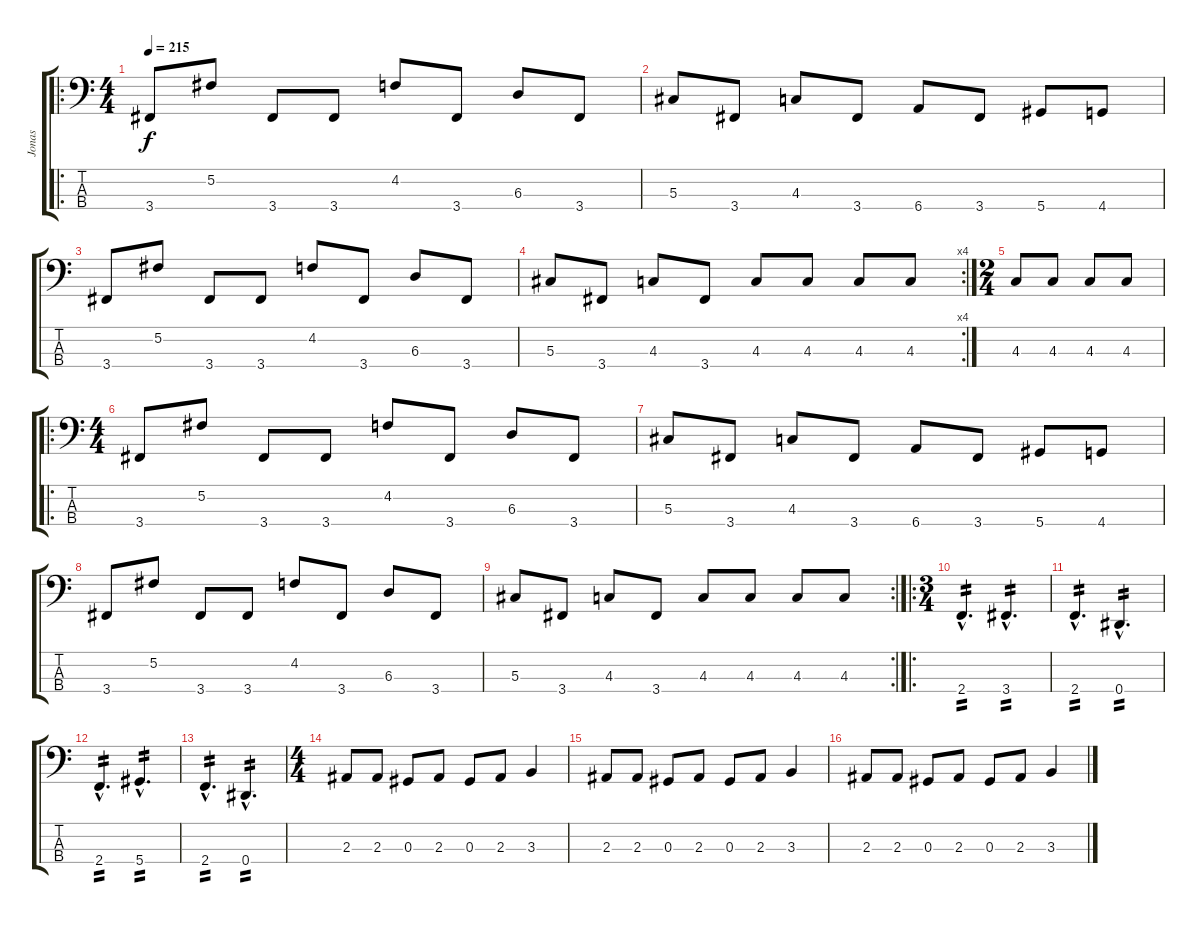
\track ("Jonas" "Jonas") {instrument electricbasspick}
\staff {score tabs}
\tuning (Gb2 Db2 Ab1 Eb1) {hide}
\ro
\ts (4 4)
\tempo 215
\clef f4
\ks c
3.4.8{dy f} 5.2.8 3.4.8 3.4.8 4.2.8 3.4.8 6.3.8 3.4.8 |
5.3.8 3.4.8 4.3.8 3.4.8 6.4.8 3.4.8 5.4.8 4.4.8 |
3.4.8 5.2.8 3.4.8 3.4.8 4.2.8 3.4.8 6.3.8 3.4.8 |
\rc 4
5.3.8 3.4.8 4.3.8 3.4.8 4.3.8 4.3.8 4.3.8 4.3.8 |
\ts (2 4)
4.3.8 4.3.8 4.3.8 4.3.8 |
\ro
\ts (4 4)
3.4.8 5.2.8 3.4.8 3.4.8 4.2.8 3.4.8 6.3.8 3.4.8 |
5.3.8 3.4.8 4.3.8 3.4.8 6.4.8 3.4.8 5.4.8 4.4.8 |
3.4.8 5.2.8 3.4.8 3.4.8 4.2.8 3.4.8 6.3.8 3.4.8 |
\rc 2
5.3.8 3.4.8 4.3.8 3.4.8 4.3.8 4.3.8 4.3.8 4.3.8 |
\ro
\ts (3 4)
2.4{hac}.4{d tp 2} 3.4{hac}.4{d tp 2} |
2.4{hac}.4{d tp 2} 0.4{hac}.4{d tp 2} |
2.4{hac}.4{d tp 2} 5.4{hac}.4{d tp 2} |
2.4{hac}.4{d tp 2} 0.4{hac}.4{d tp 2} |
\ts (4 4)
2.3.8 2.3.8 0.3.8 2.3.8 0.3.8 2.3.8 3.3.4 |
2.3.8 2.3.8 0.3.8 2.3.8 0.3.8 2.3.8 3.3.4 |
2.3.8 2.3.8 0.3.8 2.3.8 0.3.8 2.3.8 3.3.4
